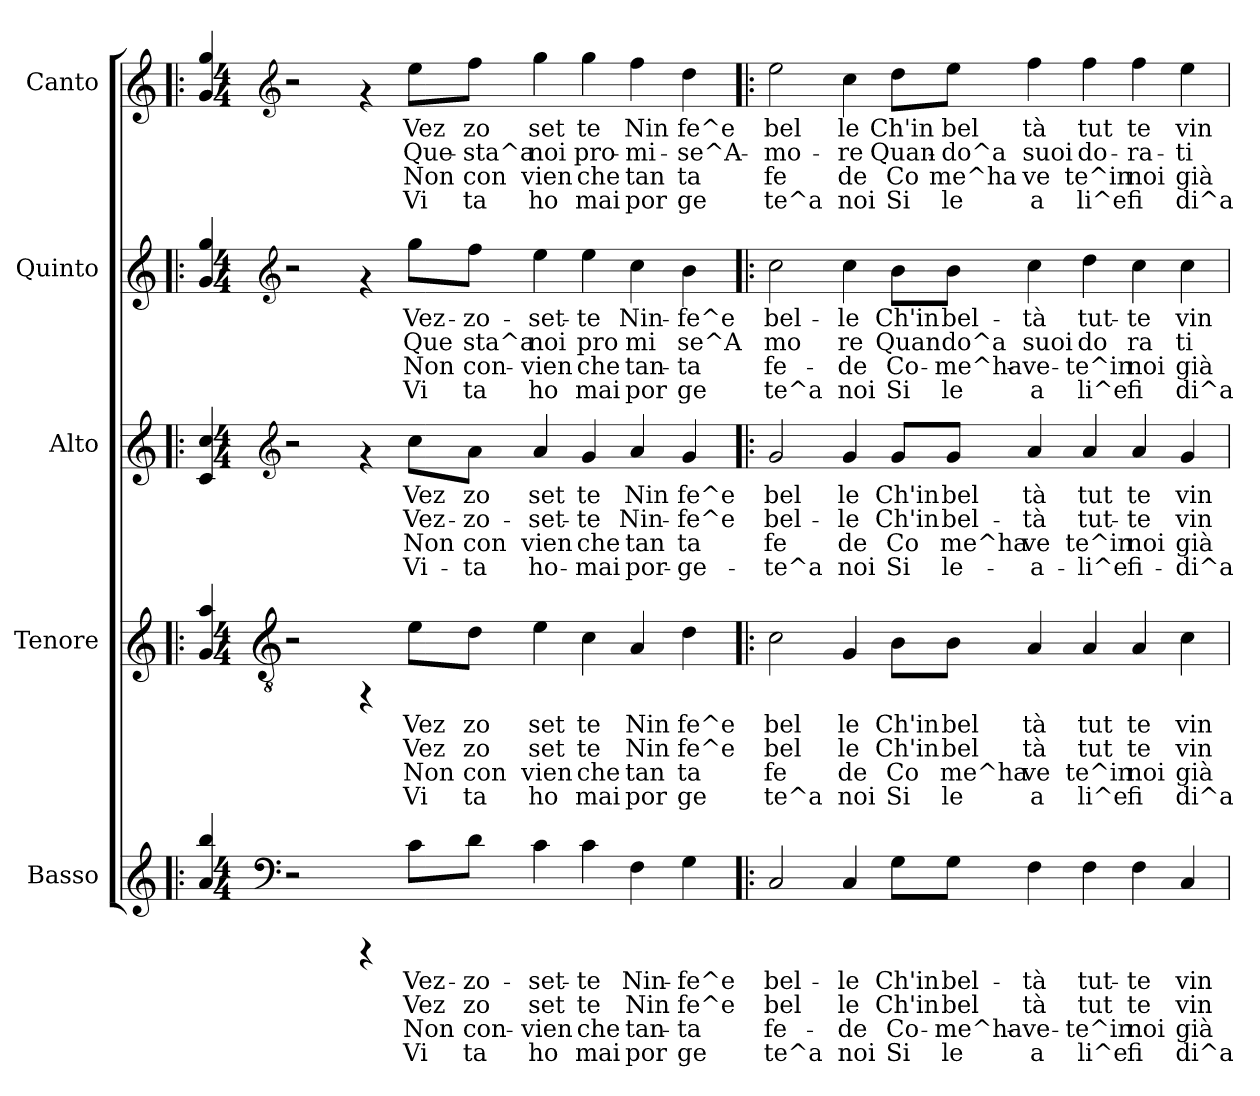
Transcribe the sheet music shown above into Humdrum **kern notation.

**kern	**text	**text	**text	**text	**kern	**text	**text	**text	**text	**kern	**text	**text	**text	**text	**kern	**text	**text	**text	**text	**kern	**text	**text	**text	**text
*part5	*part5	*part5	*part5	*part5	*part4	*part4	*part4	*part4	*part4	*part3	*part3	*part3	*part3	*part3	*part2	*part2	*part2	*part2	*part2	*part1	*part1	*part1	*part1	*part1
*staff5	*staff5	*staff5	*staff5	*staff5	*staff4	*staff4	*staff4	*staff4	*staff4	*staff3	*staff3	*staff3	*staff3	*staff3	*staff2	*staff2	*staff2	*staff2	*staff2	*staff1	*staff1	*staff1	*staff1	*staff1
*I"Basso	*	*	*	*	*I"Tenore	*	*	*	*	*I"Alto	*	*	*	*	*I"Quinto	*	*	*	*	*I"Canto	*	*	*	*
!!LO:PB:g=z
*stria5	*	*	*	*	*stria5	*	*	*	*	*stria5	*	*	*	*	*stria5	*	*	*	*	*stria5	*	*	*	*
*k[]	*	*	*	*	*k[]	*	*	*	*	*k[]	*	*	*	*	*k[]	*	*	*	*	*k[]	*	*	*	*
*C:	*	*	*	*	*C:	*	*	*	*	*C:	*	*	*	*	*C:	*	*	*	*	*C:	*	*	*	*
=1!|:	=1!|:	=1!|:	=1!|:	=1!|:	=1!|:	=1!|:	=1!|:	=1!|:	=1!|:	=1!|:	=1!|:	=1!|:	=1!|:	=1!|:	=1!|:	=1!|:	=1!|:	=1!|:	=1!|:	=1!|:	=1!|:	=1!|:	=1!|:	=1!|:
!	!LO:LY:b:cj	!	!	!	!	!LO:LY:b:cj	!	!	!	!	!LO:LY:b:cj	!	!	!	!	!LO:LY:b:cj	!	!	!	!	!LO:LY:b:cj	!	!	!
4bb/ 4a/	.	.	.	.	4g/ 4aa/	.	.	.	.	4cc/ 4c/	.	.	.	.	4gg/ 4g/	.	.	.	.	4gg/ 4g/	.	.	.	.
*clefF4	*	*	*	*	*clefGv2	*	*	*	*	*clefG2	*	*	*	*	*clefG2	*	*	*	*	*clefG2	*	*	*	*
*M4/4	*	*	*	*	*M4/4	*	*	*	*	*M4/4	*	*	*	*	*M4/4	*	*	*	*	*M4/4	*	*	*	*
*met(c)	*	*	*	*	*met(c)	*	*	*	*	*met(c)	*	*	*	*	*met(c)	*	*	*	*	*met(c)	*	*	*	*
2r	.	.	.	.	2r	.	.	.	.	2r	.	.	.	.	2r	.	.	.	.	2r	.	.	.	.
4rCCC	.	.	.	.	4rFF	.	.	.	.	4rf	.	.	.	.	4rf	.	.	.	.	4rf	.	.	.	.
!	!LO:LY:b:cj	!LO:LY:b:cj	!LO:LY:b:cj	!LO:LY:b:cj	!	!LO:LY:b:cj	!LO:LY:b:cj	!LO:LY:b:cj	!LO:LY:b:cj	!	!LO:LY:b:cj	!LO:LY:b:cj	!LO:LY:b:cj	!LO:LY:b:cj	!	!LO:LY:b:cj	!LO:LY:b:cj	!LO:LY:b:cj	!LO:LY:b:cj	!	!LO:LY:b:cj	!LO:LY:b:cj	!LO:LY:b:cj	!LO:LY:b:cj
8c\L	Vez-	-Vez	Non	Vi	8e\L	Vez	Vez	Non	Vi	8cc\L	Vez	Vez-	-Non	Vi-	8gg\L	Vez-	-Que	Non	Vi	8ee\L	Vez	Que-	-Non	Vi
!	!LO:LY:b:cj	!LO:LY:b:cj	!LO:LY:b:cj	!LO:LY:b:cj	!	!LO:LY:b:cj	!LO:LY:b:cj	!LO:LY:b:cj	!LO:LY:b:cj	!	!LO:LY:b:cj	!LO:LY:b:cj	!LO:LY:b:cj	!LO:LY:b:cj	!	!LO:LY:b:cj	!LO:LY:b:cj	!LO:LY:b:cj	!LO:LY:b:cj	!	!LO:LY:b:cj	!LO:LY:b:cj	!LO:LY:b:cj	!LO:LY:b:cj
8d\J	zo-	-zo	con-	-ta	8d\J	zo	zo	con	ta	8a\J	-zo	zo-	-con	ta	8ff\J	zo-	-sta^a	con-	-ta	8ff\J	zo	sta^a	con	ta
!	!LO:LY:b:cj	!LO:LY:b:cj	!LO:LY:b:cj	!LO:LY:b:cj	!	!LO:LY:b:cj	!LO:LY:b:cj	!LO:LY:b:cj	!LO:LY:b:cj	!	!LO:LY:b:cj	!LO:LY:b:cj	!LO:LY:b:cj	!LO:LY:b:cj	!	!LO:LY:b:cj	!LO:LY:b:cj	!LO:LY:b:cj	!LO:LY:b:cj	!	!LO:LY:b:cj	!LO:LY:b:cj	!LO:LY:b:cj	!LO:LY:b:cj
4c\	set-	-set	vien	ho	4e\	set	set	vien	ho	4a/	set	set-	-vien	ho-	4ee\	set-	-noi	vien	ho	4gg\	set	noi	vien	ho
!	!LO:LY:b:cj	!LO:LY:b:cj	!LO:LY:b:cj	!LO:LY:b:cj	!	!LO:LY:b:cj	!LO:LY:b:cj	!LO:LY:b:cj	!LO:LY:b:cj	!	!LO:LY:b:cj	!LO:LY:b:cj	!LO:LY:b:cj	!LO:LY:b:cj	!	!LO:LY:b:cj	!LO:LY:b:cj	!LO:LY:b:cj	!LO:LY:b:cj	!	!LO:LY:b:cj	!LO:LY:b:cj	!LO:LY:b:cj	!LO:LY:b:cj
4c\	te	te	che	mai	4c\	te	te	che	mai	4g/	-te	te	che	mai	4ee\	te	pro	che	mai	4gg\	te	pro-	-che	mai
!	!LO:LY:b:cj	!LO:LY:b:cj	!LO:LY:b:cj	!LO:LY:b:cj	!	!LO:LY:b:cj	!LO:LY:b:cj	!LO:LY:b:cj	!LO:LY:b:cj	!	!LO:LY:b:cj	!LO:LY:b:cj	!LO:LY:b:cj	!LO:LY:b:cj	!	!LO:LY:b:cj	!LO:LY:b:cj	!LO:LY:b:cj	!LO:LY:b:cj	!	!LO:LY:b:cj	!LO:LY:b:cj	!LO:LY:b:cj	!LO:LY:b:cj
4F\	Nin-	-Nin	tan-	-por	4A/	Nin	Nin	tan	por	4a/	Nin	Nin-	-tan	por-	4cc\	Nin-	-mi	tan-	-por	4ff\	Nin	mi-	-tan	por
!	!LO:LY:b:cj	!LO:LY:b:cj	!LO:LY:b:cj	!LO:LY:b:cj	!	!LO:LY:b:cj	!LO:LY:b:cj	!LO:LY:b:cj	!LO:LY:b:cj	!	!LO:LY:b:cj	!LO:LY:b:cj	!LO:LY:b:cj	!LO:LY:b:cj	!	!LO:LY:b:cj	!LO:LY:b:cj	!LO:LY:b:cj	!LO:LY:b:cj	!	!LO:LY:b:cj	!LO:LY:b:cj	!LO:LY:b:cj	!LO:LY:b:cj
4G\	fe^e	fe^e	ta	ge	4d\	fe^e	fe^e	ta	ge	4g/	-fe^e	fe^e	ta	ge-	4b\	fe^e	se^A	ta	ge	4dd\	fe^e	se^A-	-ta	ge
=2!|:	=2!|:	=2!|:	=2!|:	=2!|:	=2!|:	=2!|:	=2!|:	=2!|:	=2!|:	=2!|:	=2!|:	=2!|:	=2!|:	=2!|:	=2!|:	=2!|:	=2!|:	=2!|:	=2!|:	=2!|:	=2!|:	=2!|:	=2!|:	=2!|:
!	!LO:LY:b:cj	!LO:LY:b:cj	!LO:LY:b:cj	!LO:LY:b:cj	!	!LO:LY:b:cj	!LO:LY:b:cj	!LO:LY:b:cj	!LO:LY:b:cj	!	!LO:LY:b:cj	!LO:LY:b:cj	!LO:LY:b:cj	!LO:LY:b:cj	!	!LO:LY:b:cj	!LO:LY:b:cj	!LO:LY:b:cj	!LO:LY:b:cj	!	!LO:LY:b:cj	!LO:LY:b:cj	!LO:LY:b:cj	!LO:LY:b:cj
2C/	bel-	-bel	fe-	-te^a	2c\	bel	bel	fe	te^a	2g/	-bel	bel-	-fe	te^a	2cc\	bel-	-mo	fe-	-te^a	2ee\	bel	mo-	-fe	te^a
!	!LO:LY:b:cj	!LO:LY:b:cj	!LO:LY:b:cj	!LO:LY:b:cj	!	!LO:LY:b:cj	!LO:LY:b:cj	!LO:LY:b:cj	!LO:LY:b:cj	!	!LO:LY:b:cj	!LO:LY:b:cj	!LO:LY:b:cj	!LO:LY:b:cj	!	!LO:LY:b:cj	!LO:LY:b:cj	!LO:LY:b:cj	!LO:LY:b:cj	!	!LO:LY:b:cj	!LO:LY:b:cj	!LO:LY:b:cj	!LO:LY:b:cj
4C/	le	le	de	noi	4G/	le	le	de	noi	4g/	le	le	de	noi	4cc\	le	re	de	noi	4cc\	le	re	de	noi
!	!LO:LY:b:cj	!LO:LY:b:cj	!LO:LY:b:cj	!LO:LY:b:cj	!	!LO:LY:b:cj	!LO:LY:b:cj	!LO:LY:b:cj	!LO:LY:b:cj	!	!LO:LY:b:cj	!LO:LY:b:cj	!LO:LY:b:cj	!LO:LY:b:cj	!	!LO:LY:b:cj	!LO:LY:b:cj	!LO:LY:b:cj	!LO:LY:b:cj	!	!LO:LY:b:cj	!LO:LY:b:cj	!LO:LY:b:cj	!LO:LY:b:cj
8G\L	Ch'in	Ch'in	Co-	-Si	8B\L	Ch'in	Ch'in	Co	Si	8g/L	Ch'in	Ch'in	Co	Si	8b\L	Ch'in	Quan	Co-	-Si	8dd\L	Ch'in	Quan-	-Co	Si
!	!LO:LY:b:cj	!LO:LY:b:cj	!LO:LY:b:cj	!LO:LY:b:cj	!	!LO:LY:b:cj	!LO:LY:b:cj	!LO:LY:b:cj	!LO:LY:b:cj	!	!LO:LY:b:cj	!LO:LY:b:cj	!LO:LY:b:cj	!LO:LY:b:cj	!	!LO:LY:b:cj	!LO:LY:b:cj	!LO:LY:b:cj	!LO:LY:b:cj	!	!LO:LY:b:cj	!LO:LY:b:cj	!LO:LY:b:cj	!LO:LY:b:cj
8G\J	bel-	-bel	me^ha-	-le	8B\J	bel	bel	me^ha	le	8g/J	bel	bel-	-me^ha	le-	8b\J	bel-	-do^a	me^ha-	-le	8ee\J	bel	do^a	me^ha	le
!	!LO:LY:b:cj	!LO:LY:b:cj	!LO:LY:b:cj	!LO:LY:b:cj	!	!LO:LY:b:cj	!LO:LY:b:cj	!LO:LY:b:cj	!LO:LY:b:cj	!	!LO:LY:b:cj	!LO:LY:b:cj	!LO:LY:b:cj	!LO:LY:b:cj	!	!LO:LY:b:cj	!LO:LY:b:cj	!LO:LY:b:cj	!LO:LY:b:cj	!	!LO:LY:b:cj	!LO:LY:b:cj	!LO:LY:b:cj	!LO:LY:b:cj
4F\	tà	tà	ve-	-a	4A/	tà	tà	ve	a	4a/	-tà	tà	ve	a-	4cc\	tà	suoi	ve-	-a	4ff\	tà	suoi	ve	a
!	!LO:LY:b:cj	!LO:LY:b:cj	!LO:LY:b:cj	!LO:LY:b:cj	!	!LO:LY:b:cj	!LO:LY:b:cj	!LO:LY:b:cj	!LO:LY:b:cj	!	!LO:LY:b:cj	!LO:LY:b:cj	!LO:LY:b:cj	!LO:LY:b:cj	!	!LO:LY:b:cj	!LO:LY:b:cj	!LO:LY:b:cj	!LO:LY:b:cj	!	!LO:LY:b:cj	!LO:LY:b:cj	!LO:LY:b:cj	!LO:LY:b:cj
4F\	tut-	-tut	te^in	li^e	4A/	tut	tut	te^in	li^e	4a/	-tut	tut-	-te^in	li^e	4dd\	tut-	-do	te^in	li^e	4ff\	tut	do-	-te^in	li^e
!	!LO:LY:b:cj	!LO:LY:b:cj	!LO:LY:b:cj	!LO:LY:b:cj	!	!LO:LY:b:cj	!LO:LY:b:cj	!LO:LY:b:cj	!LO:LY:b:cj	!	!LO:LY:b:cj	!LO:LY:b:cj	!LO:LY:b:cj	!LO:LY:b:cj	!	!LO:LY:b:cj	!LO:LY:b:cj	!LO:LY:b:cj	!LO:LY:b:cj	!	!LO:LY:b:cj	!LO:LY:b:cj	!LO:LY:b:cj	!LO:LY:b:cj
4F\	te	te	noi	fi	4A/	te	te	noi	fi	4a/	te	te	noi	fi-	4cc\	te	ra	noi	fi	4ff\	te	ra-	-noi	fi
!	!LO:LY:b:cj	!LO:LY:b:cj	!LO:LY:b:cj	!LO:LY:b:cj	!	!LO:LY:b:cj	!LO:LY:b:cj	!LO:LY:b:cj	!LO:LY:b:cj	!	!LO:LY:b:cj	!LO:LY:b:cj	!LO:LY:b:cj	!LO:LY:b:cj	!	!LO:LY:b:cj	!LO:LY:b:cj	!LO:LY:b:cj	!LO:LY:b:cj	!	!LO:LY:b:cj	!LO:LY:b:cj	!LO:LY:b:cj	!LO:LY:b:cj
4C/	vin-	-vin	già	di^a	4c\	vin	vin	già	di^a	4g/	-vin	vin-	-già	di^a-	4cc\	vin-	-ti	già	di^a	4ee\	vin	ti	già	di^a
=	=	=	=	=	=	=	=	=	=	=	=	=	=	=	=	=	=	=	=	=	=	=	=	=
*-	*-	*-	*-	*-	*-	*-	*-	*-	*-	*-	*-	*-	*-	*-	*-	*-	*-	*-	*-	*-	*-	*-	*-	*-
